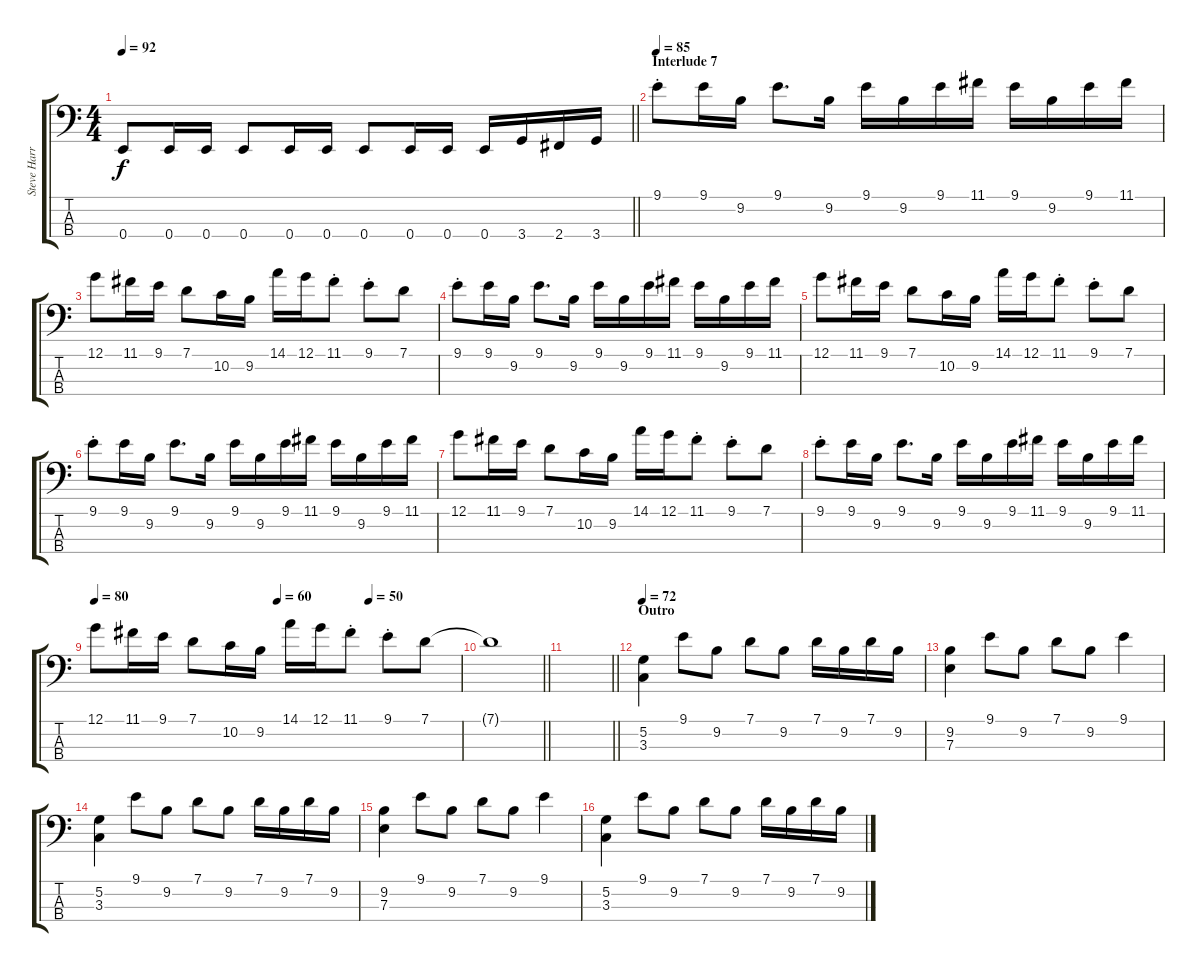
\track ("Steve Harris" "Steve Harr") {instrument electricbassfinger}
\staff {score tabs}
\tuning (G2 D2 A1 E1) {hide}
\ts (4 4)
\tempo 92
\clef f4
\barLineRight lightlight
\ks c
0.4.8{dy f} 0.4.16 0.4.16 0.4.8 0.4.16 0.4.16 0.4.8 0.4.16 0.4.16 0.4.16 3.4.16 2.4.16 3.4.16 |
\section ("" "Interlude 7")
\tempo 85
9.1{st}.8 9.1.16 9.2.16 9.1.8{d} 9.2.16 9.1.16 9.2.16 9.1.16 11.1.16 9.1.16 9.2.16 9.1.16 11.1.16 |
12.1.8 11.1.16 9.1.16 7.1.8 10.2.16 9.2.16 14.1.16 12.1.16 11.1{st}.8 9.1{st}.8 7.1.8 |
9.1{st}.8 9.1.16 9.2.16 9.1.8{d} 9.2.16 9.1.16 9.2.16 9.1.16 11.1.16 9.1.16 9.2.16 9.1.16 11.1.16 |
12.1.8 11.1.16 9.1.16 7.1.8 10.2.16 9.2.16 14.1.16 12.1.16 11.1{st}.8 9.1{st}.8 7.1.8 |
9.1{st}.8 9.1.16 9.2.16 9.1.8{d} 9.2.16 9.1.16 9.2.16 9.1.16 11.1.16 9.1.16 9.2.16 9.1.16 11.1.16 |
12.1.8 11.1.16 9.1.16 7.1.8 10.2.16 9.2.16 14.1.16 12.1.16 11.1{st}.8 9.1{st}.8 7.1.8 |
9.1{st}.8 9.1.16 9.2.16 9.1.8{d} 9.2.16 9.1.16 9.2.16 9.1.16 11.1.16 9.1.16 9.2.16 9.1.16 11.1.16 |
\tempo 80
\tempo (60 0.5)
\tempo (50 0.75)
12.1.8 11.1.16 9.1.16 7.1.8 10.2.16 9.2.16 14.1.16 12.1.16 11.1{st}.8 9.1{st}.8 7.1.8 |
\barLineRight lightlight
7.1{t}.1 |
\barLineRight lightlight
|
\section ("" "Outro")
\tempo 72
(5.2 3.3).4 9.1.8 9.2.8 7.1.8 9.2.8 7.1.16 9.2.16 7.1.16 9.2.16 |
(9.2 7.3).4 9.1.8 9.2.8 7.1.8 9.2.8 9.1.4 |
(5.2 3.3).4 9.1.8 9.2.8 7.1.8 9.2.8 7.1.16 9.2.16 7.1.16 9.2.16 |
(9.2 7.3).4 9.1.8 9.2.8 7.1.8 9.2.8 9.1.4 |
(5.2 3.3).4 9.1.8 9.2.8 7.1.8 9.2.8 7.1.16 9.2.16 7.1.16 9.2.16
